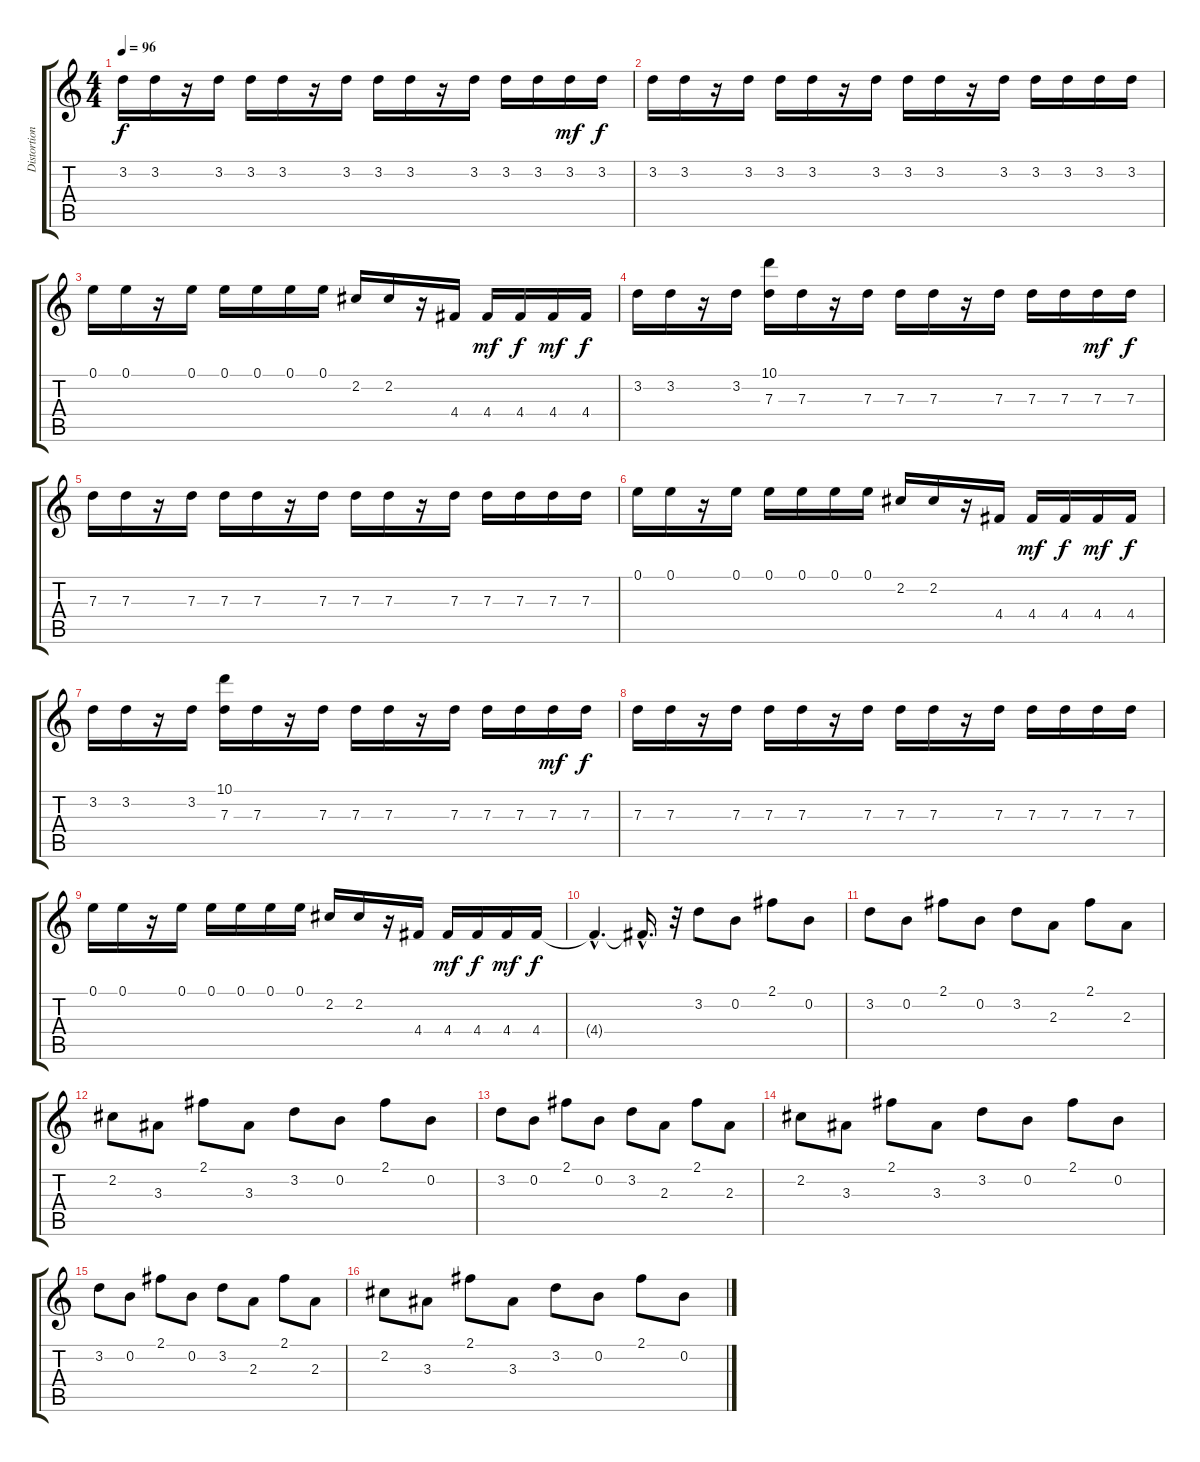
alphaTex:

\track ("Distortion (R)" "Distortion") {instrument overdrivenguitar}
\staff {score tabs}
\tuning (E4 B3 G3 D3 A2 E2) {hide}
\ts (4 4)
\tempo 96
\clef g2
\ks c
3.2.16{dy f} 3.2.16 r.16 3.2.16 3.2.16 3.2.16 r.16 3.2.16 3.2.16 3.2.16 r.16 3.2.16 3.2.16 3.2.16 3.2.16{dy mf} 3.2.16{dy f} |
3.2.16 3.2.16 r.16 3.2.16 3.2.16 3.2.16 r.16 3.2.16 3.2.16 3.2.16 r.16 3.2.16 3.2.16 3.2.16 3.2.16 3.2.16 |
0.1.16 0.1.16 r.16 0.1.16 0.1.16 0.1.16 0.1.16 0.1.16 2.2.16 2.2.16 r.16 4.4.16 4.4.16{dy mf} 4.4.16{dy f} 4.4.16{dy mf} 4.4.16{dy f} |
3.2.16 3.2.16 r.16 3.2.16 (10.1 7.3).16 7.3.16 r.16 7.3.16 7.3.16 7.3.16 r.16 7.3.16 7.3.16 7.3.16 7.3.16{dy mf} 7.3.16{dy f} |
7.3.16 7.3.16 r.16 7.3.16 7.3.16 7.3.16 r.16 7.3.16 7.3.16 7.3.16 r.16 7.3.16 7.3.16 7.3.16 7.3.16 7.3.16 |
0.1.16 0.1.16 r.16 0.1.16 0.1.16 0.1.16 0.1.16 0.1.16 2.2.16 2.2.16 r.16 4.4.16 4.4.16{dy mf} 4.4.16{dy f} 4.4.16{dy mf} 4.4.16{dy f} |
3.2.16 3.2.16 r.16 3.2.16 (10.1 7.3).16 7.3.16 r.16 7.3.16 7.3.16 7.3.16 r.16 7.3.16 7.3.16 7.3.16 7.3.16{dy mf} 7.3.16{dy f} |
7.3.16 7.3.16 r.16 7.3.16 7.3.16 7.3.16 r.16 7.3.16 7.3.16 7.3.16 r.16 7.3.16 7.3.16 7.3.16 7.3.16 7.3.16 |
0.1.16 0.1.16 r.16 0.1.16 0.1.16 0.1.16 0.1.16 0.1.16 2.2.16 2.2.16 r.16 4.4.16 4.4.16{dy mf} 4.4.16{dy f} 4.4.16{dy mf} 4.4.16{dy f} |
4.4{hac t}.4{d} 4.4{hac t}.16{d} r.32 3.2.8{volume 14} 0.2.8 2.1.8 0.2.8 |
3.2.8 0.2.8 2.1.8 0.2.8 3.2.8 2.3.8 2.1.8 2.3.8 |
2.2.8 3.3.8 2.1.8 3.3.8 3.2.8 0.2.8 2.1.8 0.2.8 |
3.2.8 0.2.8 2.1.8 0.2.8 3.2.8 2.3.8 2.1.8 2.3.8 |
2.2.8 3.3.8 2.1.8 3.3.8 3.2.8 0.2.8 2.1.8 0.2.8 |
3.2.8 0.2.8 2.1.8 0.2.8 3.2.8 2.3.8 2.1.8 2.3.8 |
2.2.8 3.3.8 2.1.8 3.3.8 3.2.8 0.2.8 2.1.8 0.2.8
